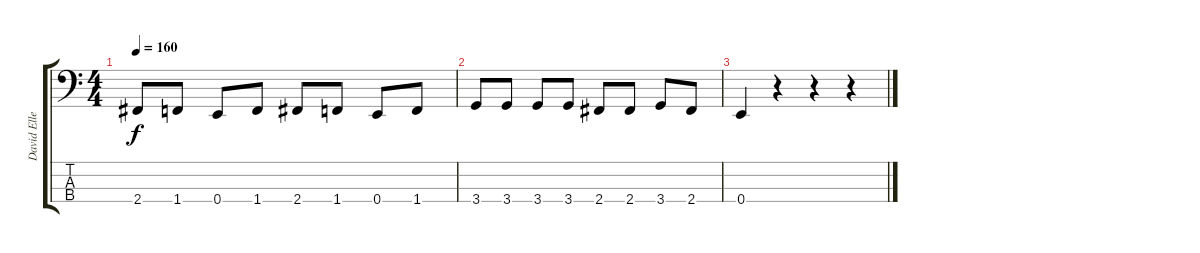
\track ("David Ellefson (Bass)" "David Elle") {instrument electricbasspick}
\staff {score tabs}
\tuning (G2 D2 A1 E1) {hide}
\ts (4 4)
\tempo 160
\clef f4
\ks c
2.4.8{dy f} 1.4.8 0.4.8 1.4.8 2.4.8 1.4.8 0.4.8 1.4.8 |
3.4.8 3.4.8 3.4.8 3.4.8 2.4.8 2.4.8 3.4.8 2.4.8 |
0.4.4 r.4 r.4 r.4
